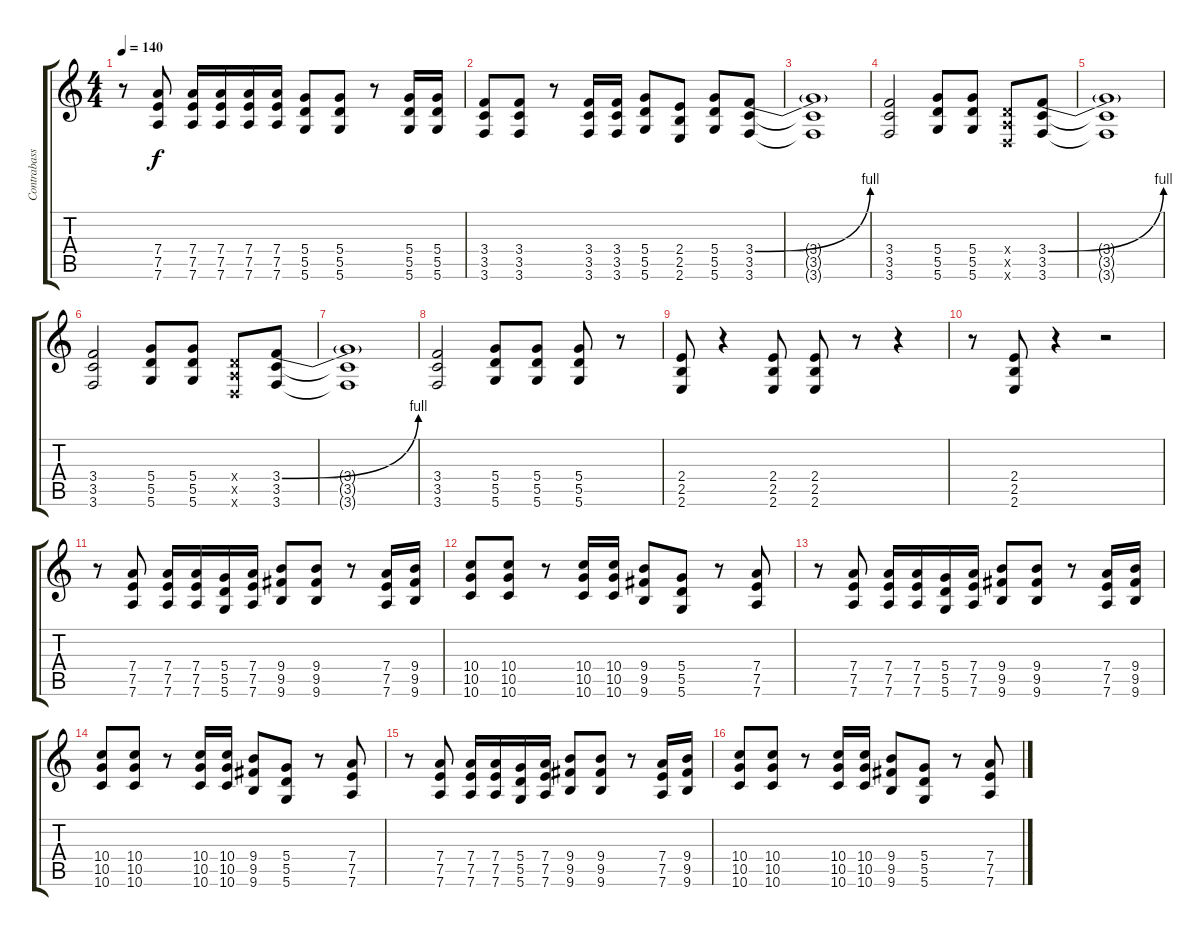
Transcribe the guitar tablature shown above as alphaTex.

\track ("Contrabass" "Contrabass") {instrument contrabass}
\staff {score tabs}
\tuning (E4 B3 G3 D3 A2 D2) {hide}
\ts (4 4)
\tempo 140
\clef g2
\ks c
r.8{dy f} (7.4 7.5 7.6).8 (7.4 7.5 7.6).16 (7.4 7.5 7.6).16 (7.4 7.5 7.6).16 (7.4 7.5 7.6).16 (5.4 5.5 5.6).8 (5.4 5.5 5.6).8 r.8 (5.4 5.5 5.6).16 (5.4 5.5 5.6).16 |
(3.4 3.5 3.6).8 (3.4 3.5 3.6).8 r.8 (3.4 3.5 3.6).16 (3.4 3.5 3.6).16 (5.4 5.5 5.6).8 (2.4 2.5 2.6).8 (5.4 5.5 5.6).8 (3.4{be (bend 0 0 60 4)} 3.5 3.6).8 |
(3.4{t} 3.5{t} 3.6{t}).1 |
(3.4 3.5 3.6).2 (5.4 5.5 5.6).8 (5.4 5.5 5.6).8 (0.4{x} 0.5{x} 0.6{x}).8 (3.4{be (bend 0 0 60 4)} 3.5 3.6).8 |
(3.4{t} 3.5{t} 3.6{t}).1 |
(3.4 3.5 3.6).2 (5.4 5.5 5.6).8 (5.4 5.5 5.6).8 (0.4{x} 0.5{x} 0.6{x}).8 (3.4{be (bend 0 0 60 4)} 3.5 3.6).8 |
(3.4{t} 3.5{t} 3.6{t}).1 |
(3.4 3.5 3.6).2 (5.4 5.5 5.6).8 (5.4 5.5 5.6).8 (5.4 5.5 5.6).8 r.8 |
(2.4 2.5 2.6).8 r.4 (2.4 2.5 2.6).8 (2.4 2.5 2.6).8 r.8 r.4 |
r.8 (2.4 2.5 2.6).8 r.4 r.2 |
r.8 (7.4 7.5 7.6).8 (7.4 7.5 7.6).16 (7.4 7.5 7.6).16 (5.4 5.5 5.6).16 (7.4 7.5 7.6).16 (9.4 9.5 9.6).8 (9.4 9.5 9.6).8 r.8 (7.4 7.5 7.6).16 (9.4 9.5 9.6).16 |
(10.4 10.5 10.6).8 (10.4 10.5 10.6).8 r.8 (10.4 10.5 10.6).16 (10.4 10.5 10.6).16 (9.4 9.5 9.6).8 (5.4 5.5 5.6).8 r.8 (7.4 7.5 7.6).8 |
r.8 (7.4 7.5 7.6).8 (7.4 7.5 7.6).16 (7.4 7.5 7.6).16 (5.4 5.5 5.6).16 (7.4 7.5 7.6).16 (9.4 9.5 9.6).8 (9.4 9.5 9.6).8 r.8 (7.4 7.5 7.6).16 (9.4 9.5 9.6).16 |
(10.4 10.5 10.6).8 (10.4 10.5 10.6).8 r.8 (10.4 10.5 10.6).16 (10.4 10.5 10.6).16 (9.4 9.5 9.6).8 (5.4 5.5 5.6).8 r.8 (7.4 7.5 7.6).8 |
r.8 (7.4 7.5 7.6).8 (7.4 7.5 7.6).16 (7.4 7.5 7.6).16 (5.4 5.5 5.6).16 (7.4 7.5 7.6).16 (9.4 9.5 9.6).8 (9.4 9.5 9.6).8 r.8 (7.4 7.5 7.6).16 (9.4 9.5 9.6).16 |
(10.4 10.5 10.6).8 (10.4 10.5 10.6).8 r.8 (10.4 10.5 10.6).16 (10.4 10.5 10.6).16 (9.4 9.5 9.6).8 (5.4 5.5 5.6).8 r.8 (7.4 7.5 7.6).8
